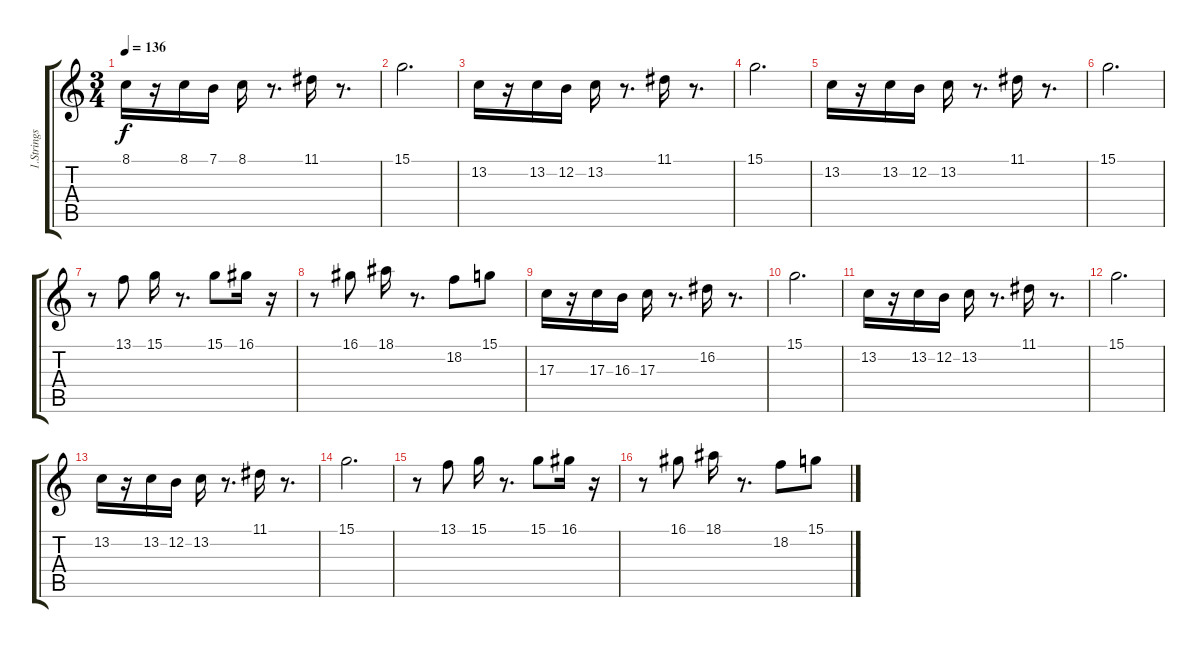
\track ("1.Strings" "1.Strings") {instrument stringensemble1}
\staff {score tabs}
\tuning (E4 B3 G3 D3 A2 E2) {hide}
\ts (3 4)
\tempo 136
\clef g2
\ks c
8.1.16{dy f} r.16 8.1.16 7.1.16 8.1.16 r.8{d} 11.1.16 r.8{d} |
15.1.2{d} |
13.2.16 r.16 13.2.16 12.2.16 13.2.16 r.8{d} 11.1.16 r.8{d} |
15.1.2{d} |
13.2.16 r.16 13.2.16 12.2.16 13.2.16 r.8{d} 11.1.16 r.8{d} |
15.1.2{d} |
r.8 13.1.8 15.1.16 r.8{d} 15.1.8 16.1.16 r.16 |
r.8 16.1.8 18.1.16 r.8{d} 18.2.8 15.1.8 |
17.3.16 r.16 17.3.16 16.3.16 17.3.16 r.8{d} 16.2.16 r.8{d} |
15.1.2{d} |
13.2.16 r.16 13.2.16 12.2.16 13.2.16 r.8{d} 11.1.16 r.8{d} |
15.1.2{d} |
13.2.16 r.16 13.2.16 12.2.16 13.2.16 r.8{d} 11.1.16 r.8{d} |
15.1.2{d} |
r.8 13.1.8 15.1.16 r.8{d} 15.1.8 16.1.16 r.16 |
r.8 16.1.8 18.1.16 r.8{d} 18.2.8 15.1.8
